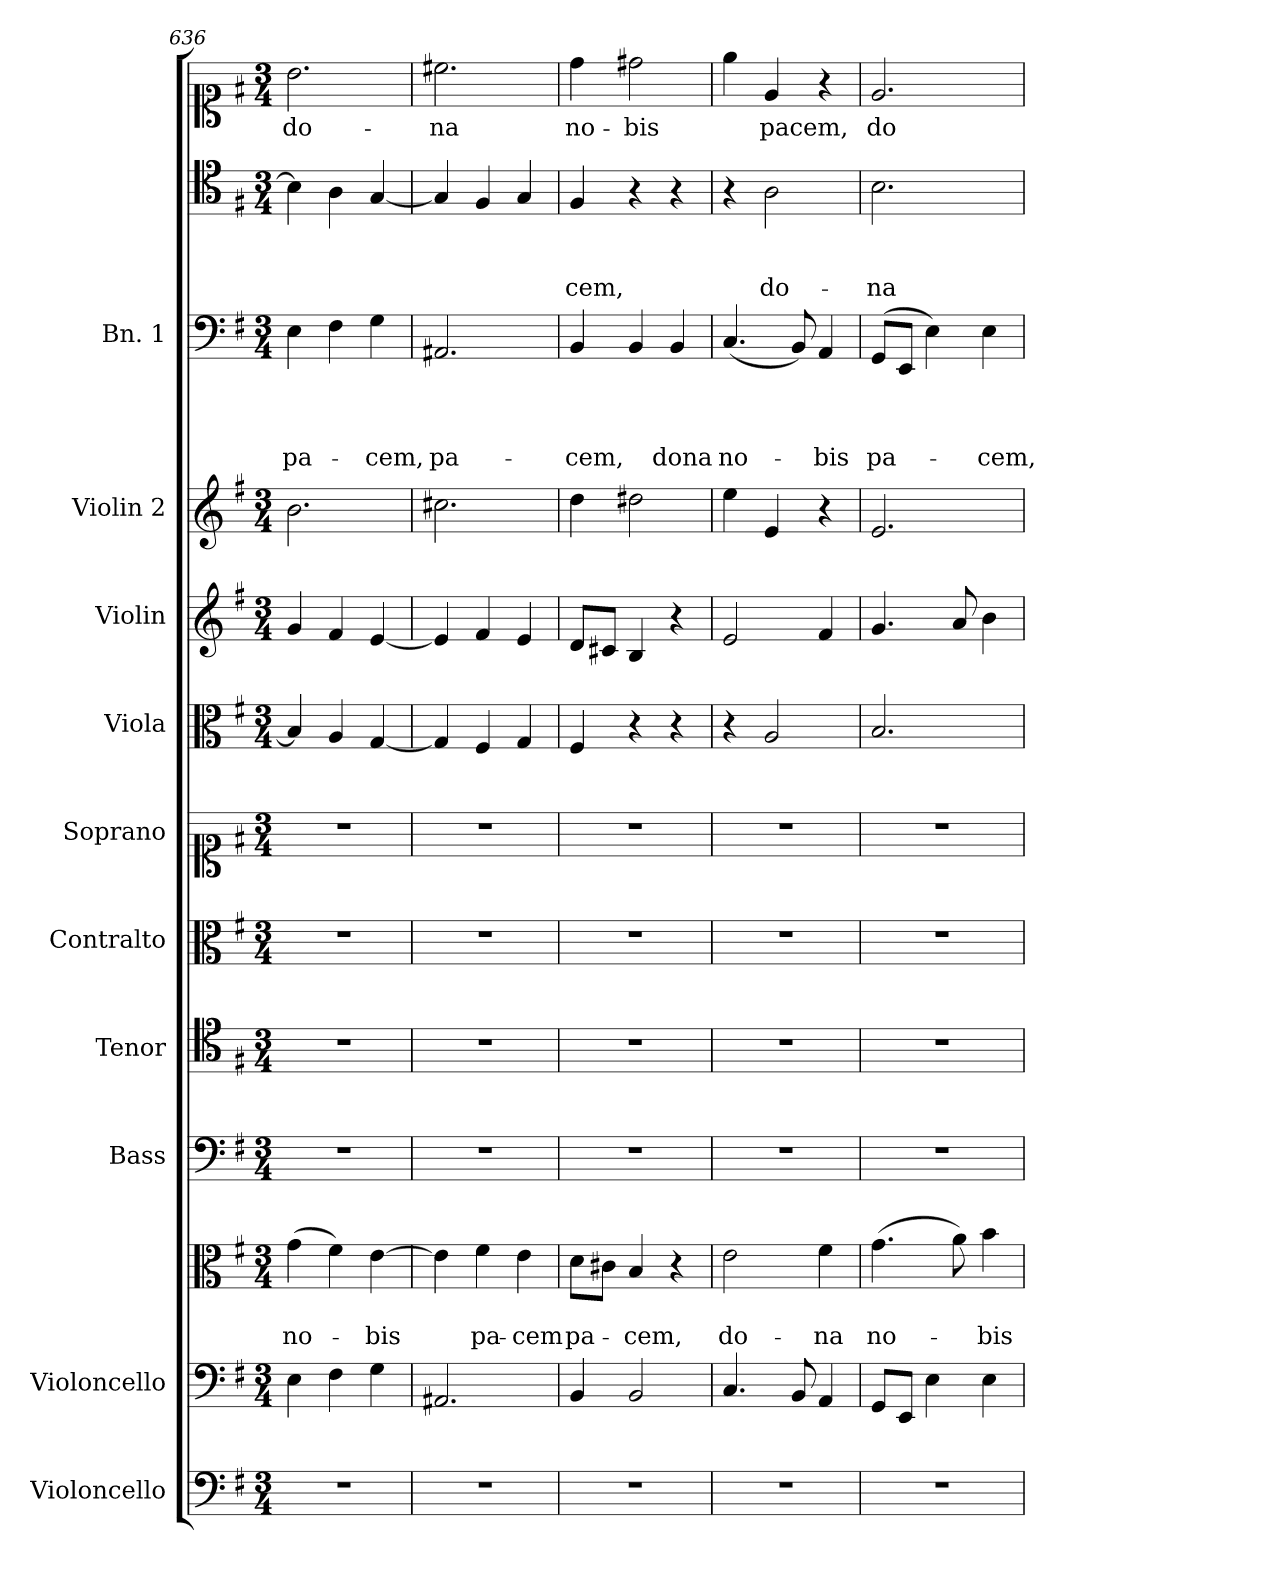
**kern	**kern	**kern	**text	**text	**kern	**kern	**kern	**kern	**kern	**kern	**kern	**kern	**text	**text	**text	**text	**kern	**text	**text	**text	**kern	**text
*part13	*part12	*part11	*part11	*part11	*part10	*part9	*part8	*part7	*part6	*part5	*part4	*part3	*part3	*part3	*part3	*part3	*part2	*part2	*part2	*part2	*part1	*part1
*staff13	*staff12	*staff11	*staff11	*staff11	*staff10	*staff9	*staff8	*staff7	*staff6	*staff5	*staff4	*staff3	*staff3	*staff3	*staff3	*staff3	*staff2	*staff2	*staff2	*staff2	*staff1	*staff1
*I"Violoncello	*I"Violoncello	*	*	*	*I"Bass	*I"Tenor	*I"Contralto	*I"Soprano	*I"Viola	*I"Violin	*I"Violin 2	*I"Bn. 1	*	*	*	*	*	*	*	*	*	*
*	*	*	*	*	*I'Bs.	*I'Ten.	*	*I'Sop.	*I'Vla.	*I'Vln.	*I'Vln. 2	*I'Bn. 1	*	*	*	*	*	*	*	*	*	*
*clefF4	*clefF4	*clefC3	*	*	*clefF4	*clefC4	*clefC3	*clefC1	*clefC3	*clefG2	*clefG2	*clefF4	*	*	*	*	*clefC4	*	*	*	*clefC1	*
*	*	*	*	*	*	*ITrd7c12	*	*	*	*	*	*	*	*	*	*	*	*	*	*	*	*
*k[f#]	*k[f#]	*k[f#]	*	*	*k[f#]	*k[f#]	*k[f#]	*k[f#]	*k[f#]	*k[f#]	*k[f#]	*k[f#]	*	*	*	*	*k[f#]	*	*	*	*k[f#]	*
*G:	*G:	*G:	*	*	*G:	*G:	*G:	*G:	*G:	*G:	*G:	*G:	*	*	*	*	*G:	*	*	*	*G:	*
*M3/4	*M3/4	*M3/4	*	*	*M3/4	*M3/4	*M3/4	*M3/4	*M3/4	*M3/4	*M3/4	*M3/4	*	*	*	*	*M3/4	*	*	*	*M3/4	*
=636	=636	=636	=636	=636	=636	=636	=636	=636	=636	=636	=636	=636	=636	=636	=636	=636	=636	=636	=636	=636	=636	=636
!	!	!	!	!LO:LY:b	!	!	!	!	!	!	!	!	!	!	!	!LO:LY:b	!	!	!	!	!	!LO:LY:b
2.r	4E\	(>4g\	.	no-	2.r	2.r	2.r	2.r	4B/]	4g/	2.b\	4E\	.	.	.	pa-	4B\]	.	.	.	2.b\	do-
.	4F#\	4f#\)	.	.	.	.	.	.	4A/	4f#/	.	4F#\	.	.	.	.	4A\	.	.	.	.	.
!	!	!	!	!LO:LY:b	!	!	!	!	!	!	!	!	!	!	!	!LO:LY:b	!	!	!	!	!	!
.	4G\	[>4e\	.	-bis	.	.	.	.	[<4G/	[<4e/	.	4G\	.	.	.	-cem,	[>4G/	.	.	.	.	.
=637	=637	=637	=637	=637	=637	=637	=637	=637	=637	=637	=637	=637	=637	=637	=637	=637	=637	=637	=637	=637	=637	=637
!	!	!	!	!	!	!	!	!	!	!	!	!	!	!	!	!LO:LY:b	!	!	!	!	!	!LO:LY:b
2.r	2.AA#X/	4e\]	.	.	2.r	2.r	2.r	2.r	4G/]	4e/]	2.cc#X\	2.AA#X/	.	.	.	pa-	4G/]	.	.	.	2.cc#X\	-na
!	!	!	!	!LO:LY:b	!	!	!	!	!	!	!	!	!	!	!	!	!	!	!	!	!	!
.	.	4f#\	.	pa-	.	.	.	.	4F#/	4f#/	.	.	.	.	.	.	4F#/	.	.	.	.	.
!	!	!	!	!LO:LY:b	!	!	!	!	!	!	!	!	!	!	!	!	!	!	!	!	!	!
.	.	4e\	.	-cem	.	.	.	.	4G/	4e/	.	.	.	.	.	.	4G/	.	.	.	.	.
=638	=638	=638	=638	=638	=638	=638	=638	=638	=638	=638	=638	=638	=638	=638	=638	=638	=638	=638	=638	=638	=638	=638
!	!	!	!	!LO:LY:b	!	!	!	!	!	!	!	!	!	!	!	!LO:LY:b	!	!	!	!LO:LY:b	!	!LO:LY:b
2.r	4BB/	8d\L	.	pa-	2.r	2.r	2.r	2.r	4F#/	8d/L	4dd\	4BB/	.	.	.	-cem,	4F#/	.	.	-cem,	4dd\	no-
.	.	8c#X\J	.	.	.	.	.	.	.	8c#X/J	.	.	.	.	.	.	.	.	.	.	.	.
!	!	!	!	!LO:LY:b	!	!	!	!	!	!	!	!	!	!	!	!	!	!	!	!	!	!LO:LY:b
.	2BB/	4B/	.	-cem,	.	.	.	.	4r	4B/	2dd#X\	4BB/	.	.	.	.	4r	.	.	.	2dd#X\	-bis
!	!	!	!	!	!	!	!	!	!	!	!	!	!	!	!	!LO:LY:b	!	!	!	!	!	!
.	.	4r	.	.	.	.	.	.	4r	4r	.	4BB/	.	.	.	do­na	4r	.	.	.	.	.
=639	=639	=639	=639	=639	=639	=639	=639	=639	=639	=639	=639	=639	=639	=639	=639	=639	=639	=639	=639	=639	=639	=639
!	!	!	!	!LO:LY:b	!	!	!	!	!	!	!	!	!	!	!	!LO:LY:b	!	!	!	!	!	!
2.r	4.C/	2e\	.	do-	2.r	2.r	2.r	2.r	4r	2e/	4ee\	(<4.C/	.	.	.	no-	4r	.	.	.	4ee\	.
!	!	!	!	!	!	!	!	!	!	!	!	!	!	!	!	!	!	!	!	!LO:LY:b	!	!LO:LY:b
.	.	.	.	.	.	.	.	.	2A/	.	4e/	.	.	.	.	.	2A\	.	.	do-	4e/	pa­cem,
.	8BB/	.	.	.	.	.	.	.	.	.	.	8BB/)	.	.	.	.	.	.	.	.	.	.
!	!	!	!	!LO:LY:b	!	!	!	!	!	!	!	!	!	!	!	!LO:LY:b	!	!	!	!	!	!
.	4AA/	4f#\	.	-na	.	.	.	.	.	4f#/	4r	4AA/	.	.	.	-bis	.	.	.	.	4r	.
=640	=640	=640	=640	=640	=640	=640	=640	=640	=640	=640	=640	=640	=640	=640	=640	=640	=640	=640	=640	=640	=640	=640
!	!	!	!	!LO:LY:b	!	!	!	!	!	!	!	!	!	!	!	!LO:LY:b	!	!	!	!LO:LY:b	!	!LO:LY:b
2.r	8GG/L	(>4.g\	.	no-	2.r	2.r	2.r	2.r	2.B/	4.g/	2.e/	(>8GG/L	.	.	.	pa-	2.B\	.	.	-na	2.e/	do-
.	8EE/J	.	.	.	.	.	.	.	.	.	.	8EE/J	.	.	.	.	.	.	.	.	.	.
.	4E\	.	.	.	.	.	.	.	.	.	.	4E\)	.	.	.	.	.	.	.	.	.	.
.	.	8a\)	.	.	.	.	.	.	.	8a/	.	.	.	.	.	.	.	.	.	.	.	.
!	!	!	!	!LO:LY:b	!	!	!	!	!	!	!	!	!	!	!	!LO:LY:b	!	!	!	!	!	!
.	4E\	4b\	.	-bis	.	.	.	.	.	4b\	.	4E\	.	.	.	-cem,	.	.	.	.	.	.
=	=	=	=	=	=	=	=	=	=	=	=	=	=	=	=	=	=	=	=	=	=	=
*-	*-	*-	*-	*-	*-	*-	*-	*-	*-	*-	*-	*-	*-	*-	*-	*-	*-	*-	*-	*-	*-	*-
